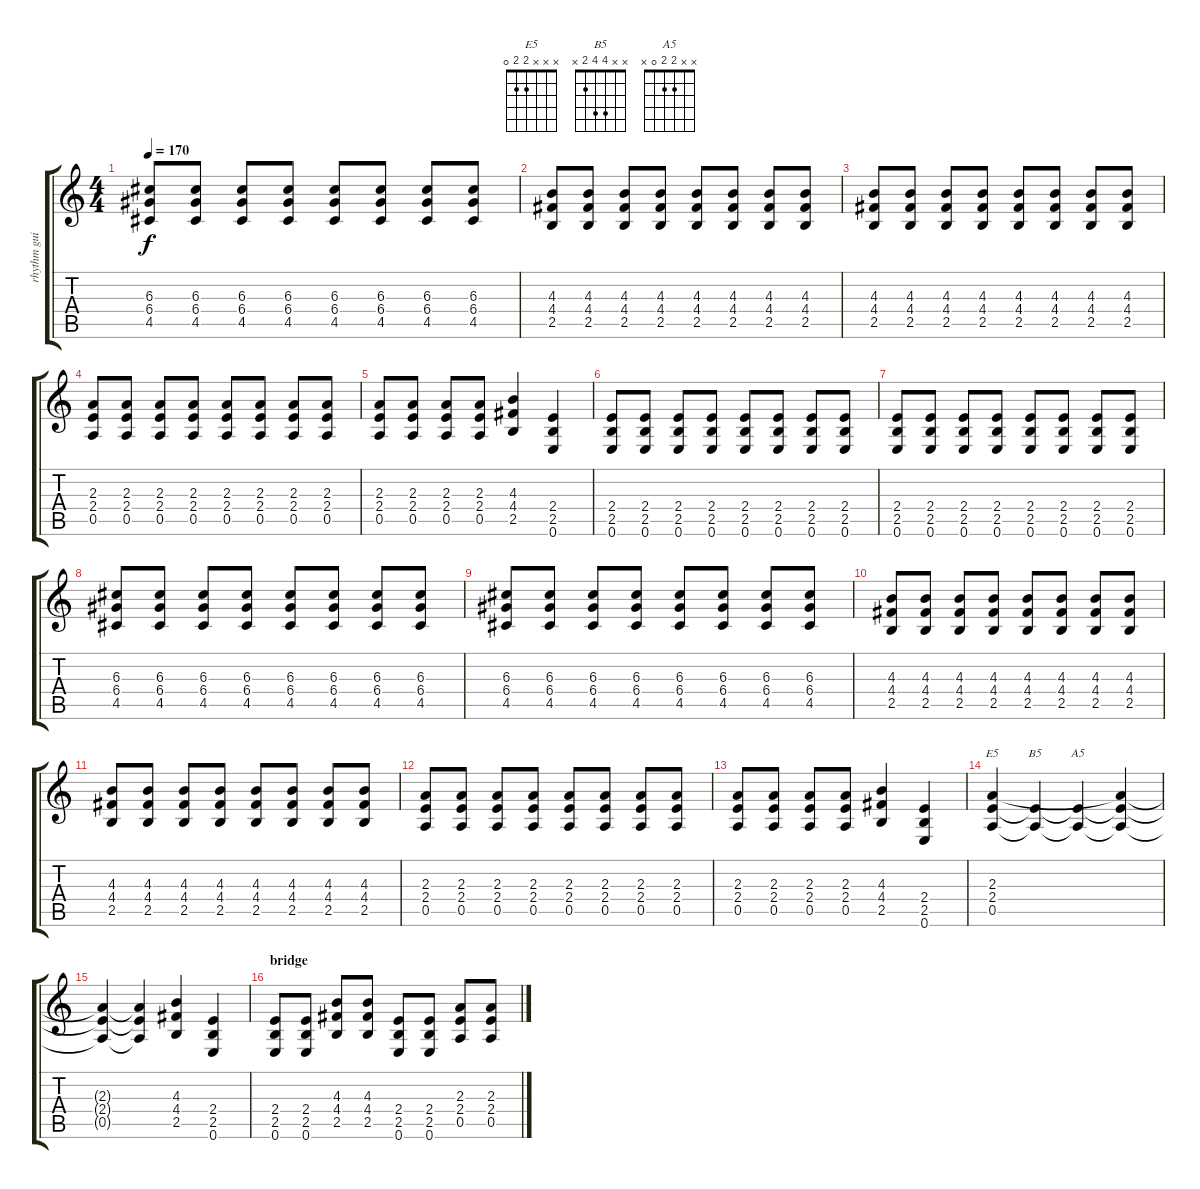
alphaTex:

\track ("rhythm guitar" "rhythm gui") {instrument distortionguitar}
\staff {score tabs}
\tuning (E4 B3 G3 D3 A2 E2) {hide}
\chord ("E5" x x x 2 2 0)
\chord ("B5" x x 4 4 2 x)
\chord ("A5" x x 2 2 0 x)
\ts (4 4)
\tempo 170
\clef g2
\ks c
(6.3 6.4 4.5).8{dy f} (6.3 6.4 4.5).8 (6.3 6.4 4.5).8 (6.3 6.4 4.5).8 (6.3 6.4 4.5).8 (6.3 6.4 4.5).8 (6.3 6.4 4.5).8 (6.3 6.4 4.5).8 |
(4.3 4.4 2.5).8 (4.3 4.4 2.5).8 (4.3 4.4 2.5).8 (4.3 4.4 2.5).8 (4.3 4.4 2.5).8 (4.3 4.4 2.5).8 (4.3 4.4 2.5).8 (4.3 4.4 2.5).8 |
(4.3 4.4 2.5).8 (4.3 4.4 2.5).8 (4.3 4.4 2.5).8 (4.3 4.4 2.5).8 (4.3 4.4 2.5).8 (4.3 4.4 2.5).8 (4.3 4.4 2.5).8 (4.3 4.4 2.5).8 |
(2.3 2.4 0.5).8 (2.3 2.4 0.5).8 (2.3 2.4 0.5).8 (2.3 2.4 0.5).8 (2.3 2.4 0.5).8 (2.3 2.4 0.5).8 (2.3 2.4 0.5).8 (2.3 2.4 0.5).8 |
(2.3 2.4 0.5).8 (2.3 2.4 0.5).8 (2.3 2.4 0.5).8 (2.3 2.4 0.5).8 (4.3 4.4 2.5).4 (2.4 2.5 0.6).4 |
(2.4 2.5 0.6).8 (2.4 2.5 0.6).8 (2.4 2.5 0.6).8 (2.4 2.5 0.6).8 (2.4 2.5 0.6).8 (2.4 2.5 0.6).8 (2.4 2.5 0.6).8 (2.4 2.5 0.6).8 |
(2.4 2.5 0.6).8 (2.4 2.5 0.6).8 (2.4 2.5 0.6).8 (2.4 2.5 0.6).8 (2.4 2.5 0.6).8 (2.4 2.5 0.6).8 (2.4 2.5 0.6).8 (2.4 2.5 0.6).8 |
(6.3 6.4 4.5).8 (6.3 6.4 4.5).8 (6.3 6.4 4.5).8 (6.3 6.4 4.5).8 (6.3 6.4 4.5).8 (6.3 6.4 4.5).8 (6.3 6.4 4.5).8 (6.3 6.4 4.5).8 |
(6.3 6.4 4.5).8 (6.3 6.4 4.5).8 (6.3 6.4 4.5).8 (6.3 6.4 4.5).8 (6.3 6.4 4.5).8 (6.3 6.4 4.5).8 (6.3 6.4 4.5).8 (6.3 6.4 4.5).8 |
(4.3 4.4 2.5).8 (4.3 4.4 2.5).8 (4.3 4.4 2.5).8 (4.3 4.4 2.5).8 (4.3 4.4 2.5).8 (4.3 4.4 2.5).8 (4.3 4.4 2.5).8 (4.3 4.4 2.5).8 |
(4.3 4.4 2.5).8 (4.3 4.4 2.5).8 (4.3 4.4 2.5).8 (4.3 4.4 2.5).8 (4.3 4.4 2.5).8 (4.3 4.4 2.5).8 (4.3 4.4 2.5).8 (4.3 4.4 2.5).8 |
(2.3 2.4 0.5).8 (2.3 2.4 0.5).8 (2.3 2.4 0.5).8 (2.3 2.4 0.5).8 (2.3 2.4 0.5).8 (2.3 2.4 0.5).8 (2.3 2.4 0.5).8 (2.3 2.4 0.5).8 |
(2.3 2.4 0.5).8 (2.3 2.4 0.5).8 (2.3 2.4 0.5).8 (2.3 2.4 0.5).8 (4.3 4.4 2.5).4 (2.4 2.5 0.6).4 |
(2.3 2.4 0.5).4{ch "E5"} (2.4{t} 0.5{t}).4{ch "B5"} (2.4{t} 0.5{t}).4{ch "A5"} (2.3{t} 2.4{t} 0.5{t}).4 |
(2.3{t} 2.4{t} 0.5{t}).4 (2.3{t} 2.4{t} 0.5{t}).4 (4.3 4.4 2.5).4 (2.4 2.5 0.6).4 |
\section ("" "bridge")
(2.4 2.5 0.6).8 (2.4 2.5 0.6).8 (4.3 4.4 2.5).8 (4.3 4.4 2.5).8 (2.4 2.5 0.6).8 (2.4 2.5 0.6).8 (2.3 2.4 0.5).8 (2.3 2.4 0.5).8
